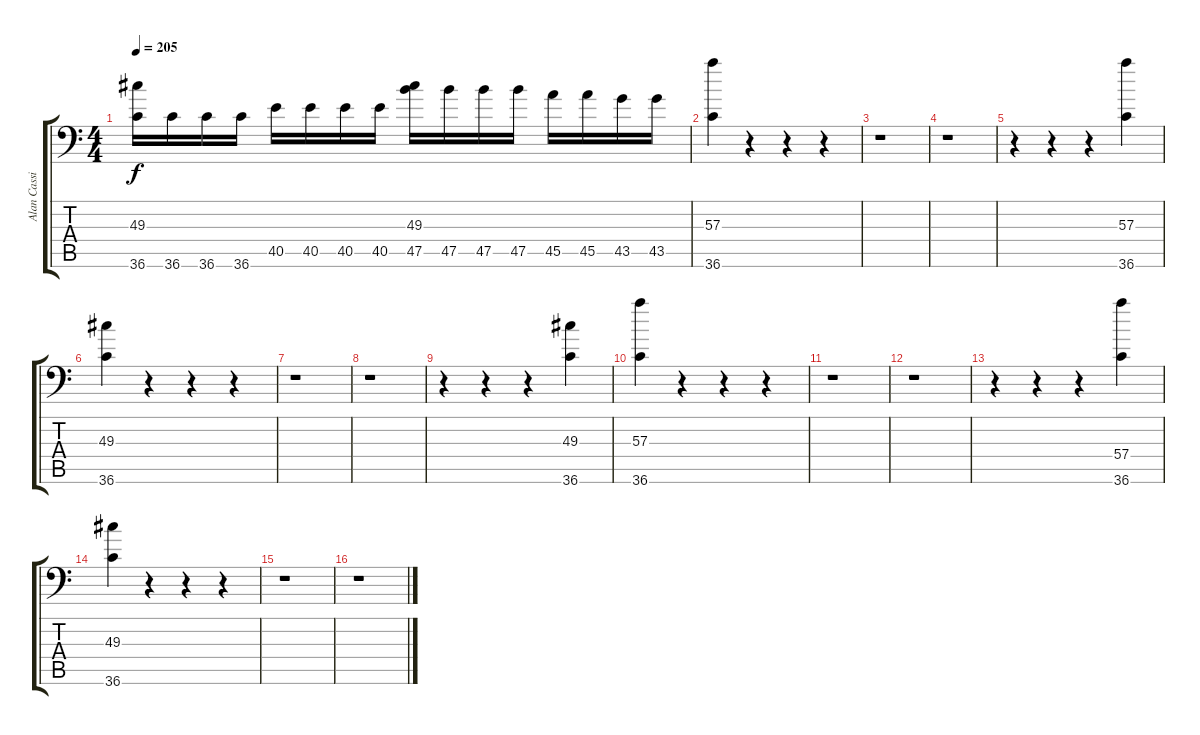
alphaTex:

\track ("Alan Cassidy" "Alan Cassi") {instrument acousticgrandpiano}
\staff {score tabs}
\tuning (C-1 C-1 C-1 C-1 C-1 C-1) {hide}
\ts (4 4)
\tempo 205
\clef f4
\ks c
(49.3 36.6).16{dy f} 36.6.16 36.6.16 36.6.16 40.5.16 40.5.16 40.5.16 40.5.16 (49.3 47.5).16 47.5.16 47.5.16 47.5.16 45.5.16 45.5.16 43.5.16 43.5.16 |
(57.3 36.6).4 r.4 r.4 r.4 |
r.1 |
r.1 |
r.4 r.4 r.4 (57.3 36.6).4 |
(49.3 36.6).4 r.4 r.4 r.4 |
r.1 |
r.1 |
r.4 r.4 r.4 (49.3 36.6).4 |
(57.3 36.6).4 r.4 r.4 r.4 |
r.1 |
r.1 |
r.4 r.4 r.4 (57.4 36.6).4 |
(49.3 36.6).4 r.4 r.4 r.4 |
r.1 |
r.1
